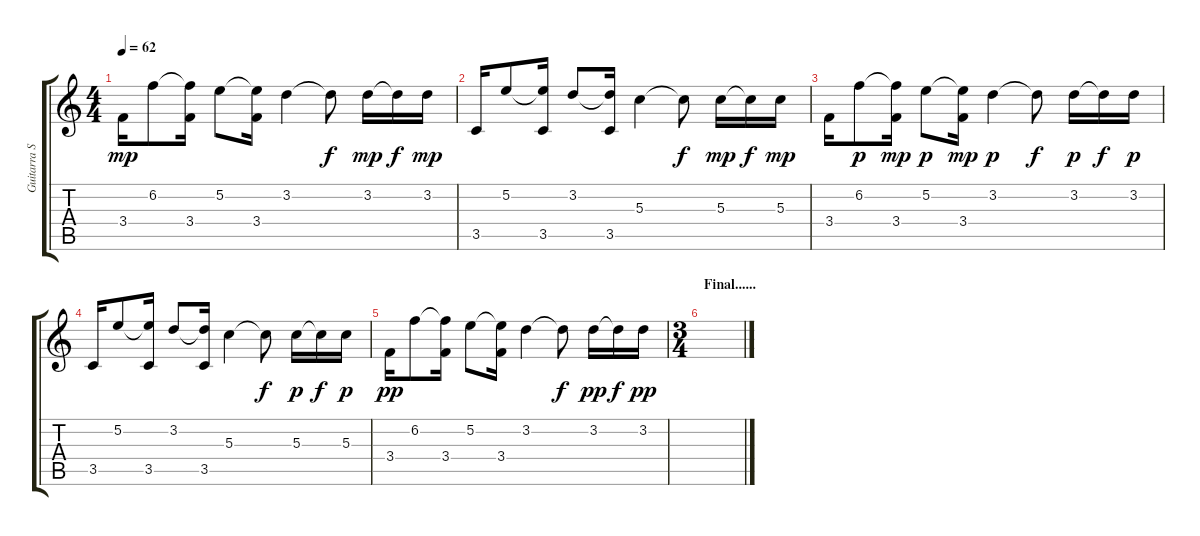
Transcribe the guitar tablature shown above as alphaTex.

\track ("Guitarra Solo" "Guitarra S") {instrument acousticguitarnylon}
\staff {score tabs}
\tuning (E4 B3 G3 D3 A2 E2) {hide}
\ts (4 4)
\tempo 62
\clef g2
\ks c
3.4.16{dy mp} 6.2.8 (6.2{t} 3.4).16 5.2.8 (5.2{t} 3.4).16 3.2.4 3.2{t}.8{dy f} 3.2.16{dy mp} 3.2{t}.16{dy f} 3.2.16{dy mp} |
3.5.16 5.2.8 (5.2{t} 3.5).16 3.2.8 (3.2{t} 3.5).16 5.3.4 5.3{t}.8{dy f} 5.3.16{dy mp} 5.3{t}.16{dy f} 5.3.16{dy mp} |
3.4.16 6.2.8{dy p} (6.2{t} 3.4).16{dy mp} 5.2.8{dy p} (5.2{t} 3.4).16{dy mp} 3.2.4{dy p} 3.2{t}.8{dy f} 3.2.16{dy p} 3.2{t}.16{dy f} 3.2.16{dy p} |
3.5.16 5.2.8 (5.2{t} 3.5).16 3.2.8 (3.2{t} 3.5).16 5.3.4 5.3{t}.8{dy f} 5.3.16{dy p} 5.3{t}.16{dy f} 5.3.16{dy p} |
3.4.16{dy pp} 6.2.8 (6.2{t} 3.4).16 5.2.8 (5.2{t} 3.4).16 3.2.4 3.2{t}.8{dy f} 3.2.16{dy pp} 3.2{t}.16{dy f} 3.2.16{dy pp} |
\ts (3 4)
\section ("" "Final......")
